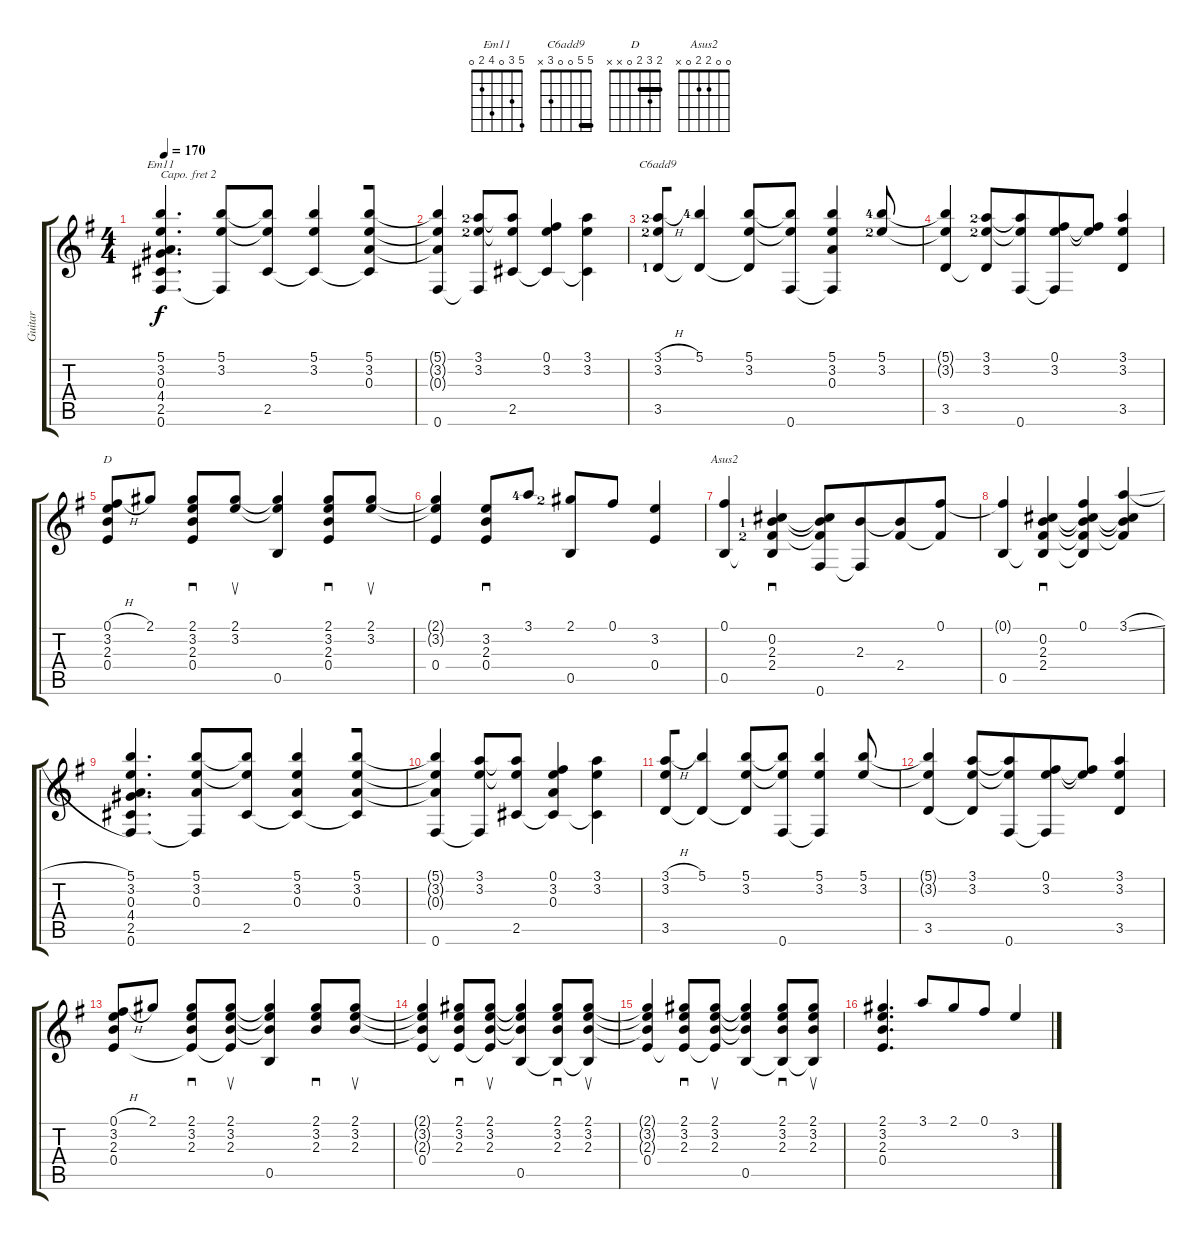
\track ("Guitar" "Guitar") {instrument acousticguitarsteel}
\staff {score tabs}
\capo 2
\tuning (E4 B3 G3 D3 A2 E2) {hide}
\chord ("Em11" 5 3 0 4 2 0)
\chord ("C6add9" 5 5 0 0 3 x) {barre 5}
\chord ("D" 2 3 2 0 x x) {barre 2}
\chord ("Asus2" 0 0 2 2 0 x)
\ts (4 4)
\tempo 170
\clef g2
\ks g
(5.1 3.2 0.3 4.4 2.5 0.6).4{d ch "Em11" dy f beam merge} (5.1 3.2 0.6{t}).8{beam merge} (5.1{t} 3.2{t} 2.5).8{beam Up} (5.1 3.2 2.5{t}).4{beam Up beam merge} (5.1 3.2 0.3 2.5{t}).8{beam Up} |
(5.1{t} 3.2{t} 0.3{t} 0.6).4 (3.1{lf 3} 3.2{lf 3} 0.6{t}).8 (3.1{t} 3.2{t} 2.5).8 (0.1 3.2 2.5{t}).4 (3.1 3.2 2.5{t}).4 |
(3.1{h lf 3} 3.2{lf 3} 3.5{lf 2}).8{ch "C6add9" beam Up beam merge} (5.1{lf 5} 3.5{t}).4{beam Up beam merge} (5.1 3.2 3.5{t}).8{beam Up beam merge} (5.1{t} 3.2{t} 0.6).8{beam Up} (5.1 3.2 0.3 0.6{t}).4{beam Up} (5.1{lf 5} 3.2{lf 3}).8{beam Up} |
(5.1{t} 3.2{t} 3.5).4{beam Up beam merge} (3.1{lf 3} 3.2{lf 3} 3.5{t}).8{beam Up beam merge} (3.1{t} 3.2{t} 0.6).8{beam Up beam merge} (0.1 3.2 0.6{t}).8{beam merge} (0.1{t} 3.2{t}).8 (3.1 3.2 3.5).4{beam Up} |
(0.1{h} 3.2 2.3 0.4).8{ch "D" beam Up} 2.1.8{beam Up} (2.1 3.2 2.3 0.4).8{sd beam Up beam merge} (2.1 3.2).8{su beam Up} (2.1{t} 3.2{t} 0.5).4 (2.1 3.2 2.3 0.4).8{sd beam Up} (2.1 3.2).8{su beam Up} |
(2.1{t} 3.2{t} 0.4).4{beam Up} (3.2 2.3 0.4).8{sd beam Up} 3.1{lf 5}.8{beam Up} (2.1{lf 3} 0.5).8 0.1.8 (3.2 0.4).4 |
(0.1 0.5).4{ch "Asus2"} (0.2 2.3{lf 2} 2.4{lf 3} 0.5{t}).4{sd} (0.2{t} 2.3{t} 2.4{t} 0.6).8{beam merge} (2.3 0.6{t}).8{beam merge} (2.3{t} 2.4).8{beam Up beam merge} (0.1 2.4{t}).8{beam Up} |
(0.1{t} 0.5).4{beam merge} (0.2 2.3 2.4 0.5{t}).4{sd beam merge} (0.1 0.2{t} 2.3{t} 2.4{t} 0.5{t}).4 (3.1{sl} 0.2{t} 2.3{t} 2.4{t}).4{beam Up} |
(5.1 3.2 0.3 4.4 2.5 0.6).4{d beam merge} (5.1 3.2 0.3 0.6{t}).8{beam merge} (5.1{t} 3.2{t} 2.5).8{beam Up} (5.1 3.2 0.3 2.5{t}).4{beam Up beam merge} (5.1 3.2 0.3 2.5{t}).8{beam Up} |
(5.1{t} 3.2{t} 0.3{t} 0.6).4 (3.1 3.2 0.6{t}).8 (3.1{t} 3.2{t} 2.5).8 (0.1 3.2 0.3 2.5{t}).4 (3.1 3.2 2.5{t}).4 |
(3.1{h} 3.2 3.5).8{beam Up beam merge} (5.1 3.5{t}).4{beam Up beam merge} (5.1 3.2 3.5{t}).8{beam Up beam merge} (5.1{t} 3.2{t} 0.6).8{beam Up} (5.1 3.2 0.6{t}).4{beam Up} (5.1 3.2).8{beam Up} |
(5.1{t} 3.2{t} 3.5).4{beam Up beam merge} (3.1 3.2 3.5{t}).8{beam Up beam merge} (3.1{t} 3.2{t} 0.6).8{beam Up beam merge} (0.1 3.2 0.6{t}).8{beam merge} (0.1{t} 3.2{t}).8 (3.1 3.2 3.5).4{beam Up} |
(0.1{h} 3.2 2.3 0.4).8{beam Up} 2.1.8{beam Up} (2.1 3.2 2.3 0.4{t}).8{sd beam Up beam merge} (2.1 3.2 2.3 0.4{t}).8{su beam Up} (2.1{t} 3.2{t} 2.3{t} 0.5).4 (2.1 3.2 2.3).8{sd beam Up} (2.1 3.2 2.3).8{su beam Up} |
(2.1{t} 3.2{t} 2.3{t} 0.4).4{beam Up beam merge} (2.1 3.2 2.3 0.4{t}).8{sd beam Up} (2.1 3.2 2.3 0.4{t}).8{su beam Up} (2.1{t} 3.2{t} 2.3{t} 0.5).4 (2.1 3.2 2.3 0.5{t}).8{sd} (2.1 3.2 2.3 0.5{t}).8{su} |
(2.1{t} 3.2{t} 2.3{t} 0.4).4{beam Up beam merge} (2.1 3.2 2.3 0.4{t}).8{sd beam Up} (2.1 3.2 2.3 0.4{t}).8{su beam Up} (2.1{t} 3.2{t} 2.3{t} 0.5).4 (2.1 3.2 2.3 0.5{t}).8{sd} (2.1 3.2 2.3 0.5{t}).8{su} |
(2.1 3.2 2.3 0.4).4{d beam Up} 3.1.8{beam Up beam merge} 2.1.8{beam Up beam merge} 0.1.8{beam Up beam merge} 3.2.4{beam Up}
